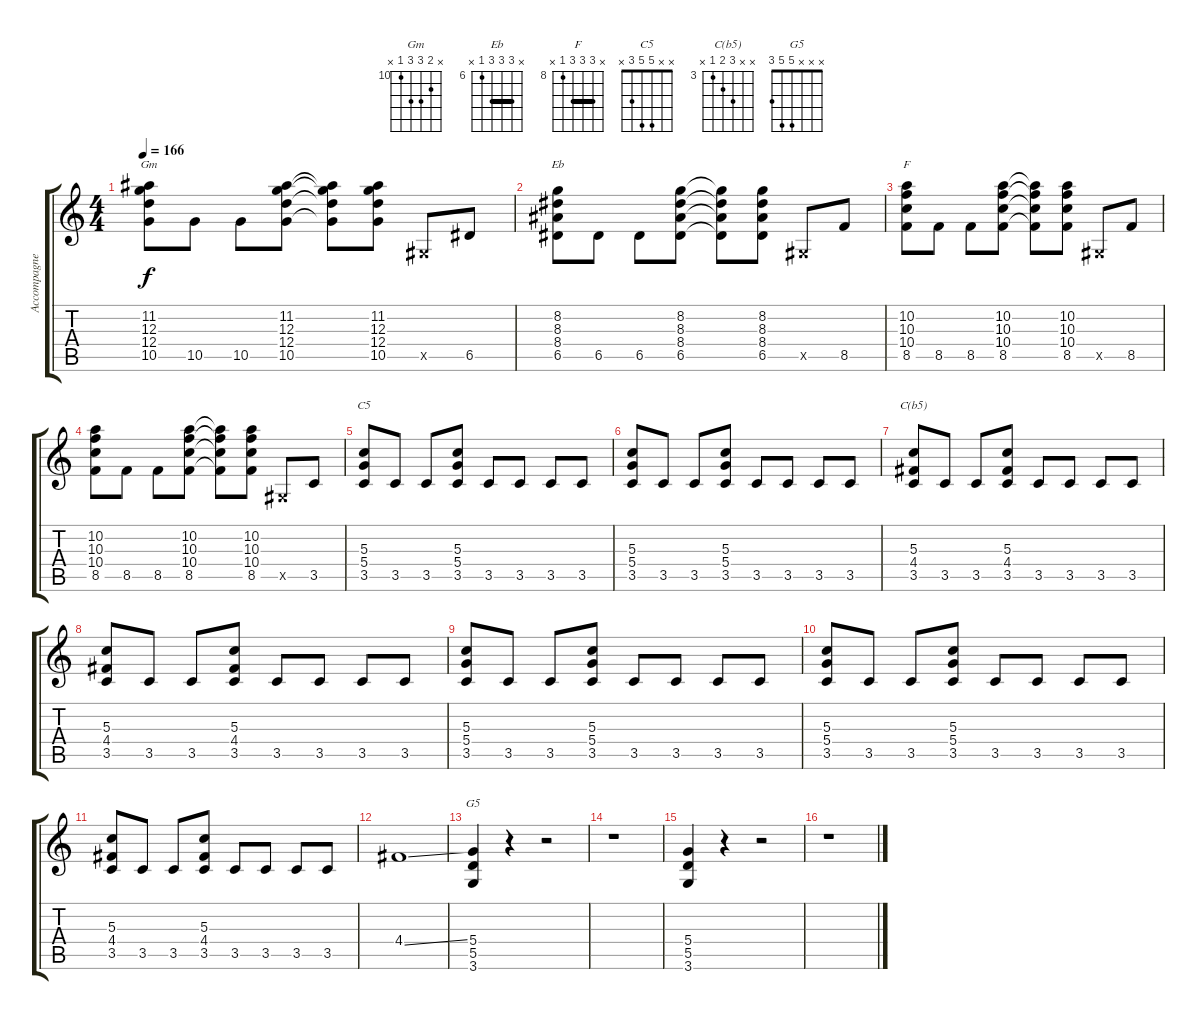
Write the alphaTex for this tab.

\track ("Accompagnement" "Accompagne") {instrument distortionguitar}
\staff {score tabs}
\tuning (E4 B3 G3 D3 A2 E2) {hide}
\chord ("Gm" x 11 12 12 10 x) {firstfret 10}
\chord ("Eb" x 8 8 8 6 x) {firstfret 6 barre 8}
\chord ("F" x 10 10 10 8 x) {firstfret 8 barre 10}
\chord ("C5" x x 5 5 3 x)
\chord ("C(b5)" x x 5 4 3 x) {firstfret 3}
\chord ("G5" x x x 5 5 3)
\ts (4 4)
\tempo 166
\clef g2
\ks c
(11.2 12.3 12.4 10.5).8{ch "Gm" dy f} 10.5.8 10.5.8 (11.2 12.3 12.4 10.5).8 (11.2{t} 12.3{t} 12.4{t} 10.5{t}).8 (11.2 12.3 12.4 10.5).8 -1.5{x}.8 6.5.8 |
(8.2 8.3 8.4 6.5).8{ch "Eb"} 6.5.8 6.5.8 (8.2 8.3 8.4 6.5).8 (8.2{t} 8.3{t} 8.4{t} 6.5{t}).8 (8.2 8.3 8.4 6.5).8 -1.5{x}.8 8.5.8 |
(10.2 10.3 10.4 8.5).8{ch "F"} 8.5.8 8.5.8 (10.2 10.3 10.4 8.5).8 (10.2{t} 10.3{t} 10.4{t} 8.5{t}).8 (10.2 10.3 10.4 8.5).8 -1.5{x}.8 8.5.8 |
(10.2 10.3 10.4 8.5).8 8.5.8 8.5.8 (10.2 10.3 10.4 8.5).8 (10.2{t} 10.3{t} 10.4{t} 8.5{t}).8 (10.2 10.3 10.4 8.5).8 -1.5{x}.8 3.5.8 |
(5.3 5.4 3.5).8{ch "C5"} 3.5.8 3.5.8 (5.3 5.4 3.5).8 3.5.8 3.5.8 3.5.8 3.5.8 |
(5.3 5.4 3.5).8 3.5.8 3.5.8 (5.3 5.4 3.5).8 3.5.8 3.5.8 3.5.8 3.5.8 |
(5.3 4.4 3.5).8{ch "C(b5)"} 3.5.8 3.5.8 (5.3 4.4 3.5).8 3.5.8 3.5.8 3.5.8 3.5.8 |
(5.3 4.4 3.5).8 3.5.8 3.5.8 (5.3 4.4 3.5).8 3.5.8 3.5.8 3.5.8 3.5.8 |
(5.3 5.4 3.5).8 3.5.8 3.5.8 (5.3 5.4 3.5).8 3.5.8 3.5.8 3.5.8 3.5.8 |
(5.3 5.4 3.5).8 3.5.8 3.5.8 (5.3 5.4 3.5).8 3.5.8 3.5.8 3.5.8 3.5.8 |
(5.3 4.4 3.5).8 3.5.8 3.5.8 (5.3 4.4 3.5).8 3.5.8 3.5.8 3.5.8 3.5.8 |
4.4{ss}.1 |
(5.4 5.5 3.6).4{ch "G5"} r.4 r.2 |
r.1 |
(5.4 5.5 3.6).4 r.4 r.2 |
r.1
